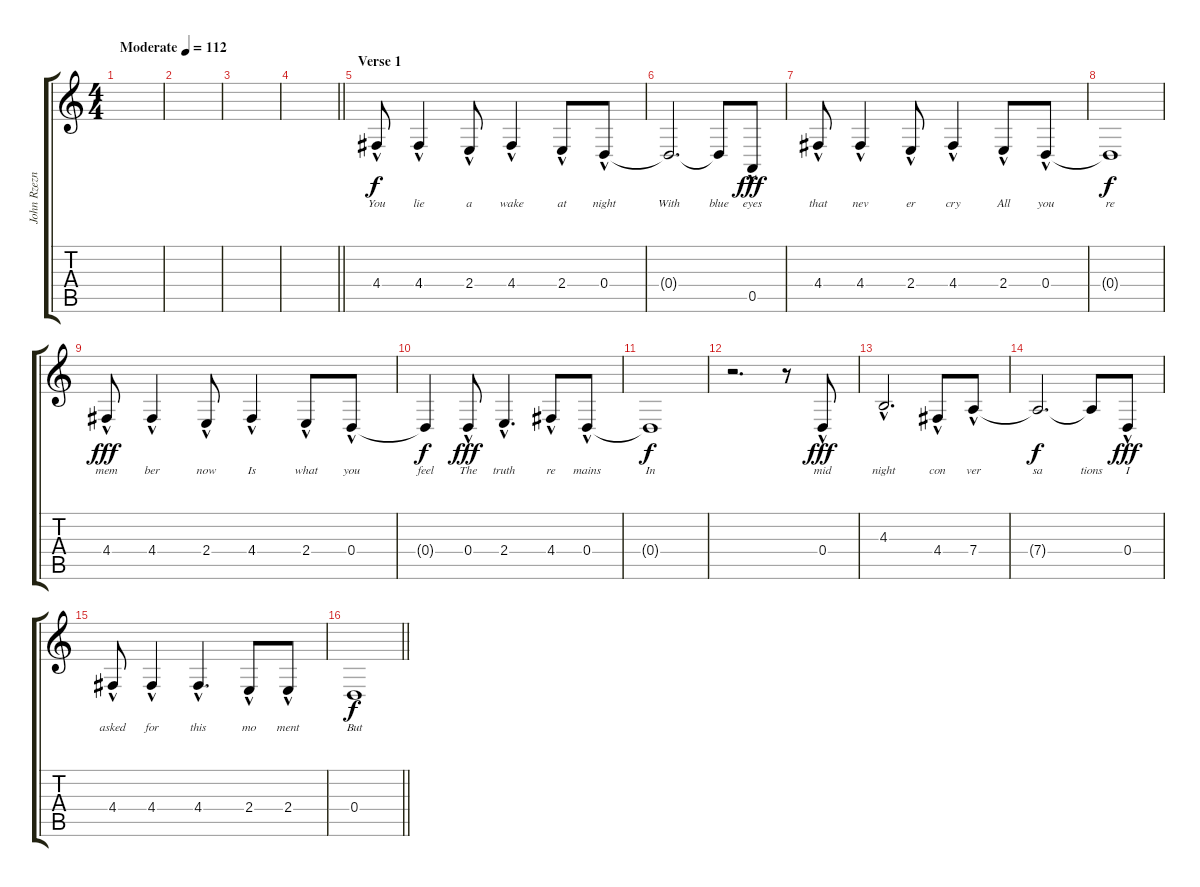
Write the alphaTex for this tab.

\track ("John Rzeznik - Voice" "John Rzezn") {instrument brightacousticpiano}
\staff {score tabs}
\tuning (E4 B3 G3 D3 A2 E2) {hide}
\ts (4 4)
\tempo (112 "Moderate")
\clef g2
\ks c
|
|
|
\barLineRight lightlight
|
\section ("" "Verse 1")
4.4{hac}.8{lyrics (0 "You") lyrics (1 "") lyrics (2 "") lyrics (3 "") lyrics (4 "")} 4.4{hac}.4{lyrics (0 "lie") lyrics (1 "") lyrics (2 "") lyrics (3 "") lyrics (4 "")} 2.4{hac}.8{lyrics (0 "a") lyrics (1 "") lyrics (2 "") lyrics (3 "") lyrics (4 "")} 4.4{hac}.4{lyrics (0 "wake") lyrics (1 "") lyrics (2 "") lyrics (3 "") lyrics (4 "")} 2.4{hac}.8{lyrics (0 "at") lyrics (1 "") lyrics (2 "") lyrics (3 "") lyrics (4 "")} 0.4{hac}.8{lyrics (0 "night") lyrics (1 "") lyrics (2 "") lyrics (3 "") lyrics (4 "")} |
0.4{t}.2{d lyrics (0 "With") lyrics (1 "") lyrics (2 "") lyrics (3 "") lyrics (4 "") dy f} 0.4{t}.8{lyrics (0 "blue") lyrics (1 "") lyrics (2 "") lyrics (3 "") lyrics (4 "")} 0.5{hac}.8{lyrics (0 "eyes") lyrics (1 "") lyrics (2 "") lyrics (3 "") lyrics (4 "") dy fff} |
4.4{hac}.8{lyrics (0 "that") lyrics (1 "") lyrics (2 "") lyrics (3 "") lyrics (4 "")} 4.4{hac}.4{lyrics (0 "nev") lyrics (1 "") lyrics (2 "") lyrics (3 "") lyrics (4 "")} 2.4{hac}.8{lyrics (0 "er") lyrics (1 "") lyrics (2 "") lyrics (3 "") lyrics (4 "")} 4.4{hac}.4{lyrics (0 "cry") lyrics (1 "") lyrics (2 "") lyrics (3 "") lyrics (4 "")} 2.4{hac}.8{lyrics (0 "All") lyrics (1 "") lyrics (2 "") lyrics (3 "") lyrics (4 "")} 0.4{hac}.8{lyrics (0 "you") lyrics (1 "") lyrics (2 "") lyrics (3 "") lyrics (4 "")} |
0.4{t}.1{lyrics (0 "re") lyrics (1 "") lyrics (2 "") lyrics (3 "") lyrics (4 "") dy f} |
4.4{hac}.8{lyrics (0 "mem") lyrics (1 "") lyrics (2 "") lyrics (3 "") lyrics (4 "") dy fff} 4.4{hac}.4{lyrics (0 "ber") lyrics (1 "") lyrics (2 "") lyrics (3 "") lyrics (4 "")} 2.4{hac}.8{lyrics (0 "now") lyrics (1 "") lyrics (2 "") lyrics (3 "") lyrics (4 "")} 4.4{hac}.4{lyrics (0 "Is") lyrics (1 "") lyrics (2 "") lyrics (3 "") lyrics (4 "")} 2.4{hac}.8{lyrics (0 "what") lyrics (1 "") lyrics (2 "") lyrics (3 "") lyrics (4 "")} 0.4{hac}.8{lyrics (0 "you") lyrics (1 "") lyrics (2 "") lyrics (3 "") lyrics (4 "")} |
0.4{t}.4{lyrics (0 "feel") lyrics (1 "") lyrics (2 "") lyrics (3 "") lyrics (4 "") dy f} 0.4{hac}.8{lyrics (0 "The") lyrics (1 "") lyrics (2 "") lyrics (3 "") lyrics (4 "") dy fff} 2.4{hac}.4{d lyrics (0 "truth") lyrics (1 "") lyrics (2 "") lyrics (3 "") lyrics (4 "")} 4.4{hac}.8{lyrics (0 "re") lyrics (1 "") lyrics (2 "") lyrics (3 "") lyrics (4 "")} 0.4{hac}.8{lyrics (0 "mains") lyrics (1 "") lyrics (2 "") lyrics (3 "") lyrics (4 "")} |
0.4{t}.1{lyrics (0 "In") lyrics (1 "") lyrics (2 "") lyrics (3 "") lyrics (4 "") dy f} |
r.2{d} r.8 0.4{hac}.8{lyrics (0 "mid") lyrics (1 "") lyrics (2 "") lyrics (3 "") lyrics (4 "") dy fff} |
4.3{hac}.2{d lyrics (0 "night") lyrics (1 "") lyrics (2 "") lyrics (3 "") lyrics (4 "")} 4.4{hac}.8{lyrics (0 "con") lyrics (1 "") lyrics (2 "") lyrics (3 "") lyrics (4 "")} 7.4{hac}.8{lyrics (0 "ver") lyrics (1 "") lyrics (2 "") lyrics (3 "") lyrics (4 "")} |
7.4{t}.2{d lyrics (0 "sa") lyrics (1 "") lyrics (2 "") lyrics (3 "") lyrics (4 "") dy f} 7.4{t}.8{lyrics (0 "tions") lyrics (1 "") lyrics (2 "") lyrics (3 "") lyrics (4 "")} 0.4{hac}.8{lyrics (0 "I") lyrics (1 "") lyrics (2 "") lyrics (3 "") lyrics (4 "") dy fff} |
4.4{hac}.8{lyrics (0 "asked") lyrics (1 "") lyrics (2 "") lyrics (3 "") lyrics (4 "")} 4.4{hac}.4{lyrics (0 "for") lyrics (1 "") lyrics (2 "") lyrics (3 "") lyrics (4 "")} 4.4{hac}.4{d lyrics (0 "this") lyrics (1 "") lyrics (2 "") lyrics (3 "") lyrics (4 "")} 2.4{hac}.8{lyrics (0 "mo") lyrics (1 "") lyrics (2 "") lyrics (3 "") lyrics (4 "")} 2.4{hac}.8{lyrics (0 "ment") lyrics (1 "") lyrics (2 "") lyrics (3 "") lyrics (4 "")} |
\barLineRight lightlight
0.4.1{lyrics (0 "But") lyrics (1 "") lyrics (2 "") lyrics (3 "") lyrics (4 "") dy f}
